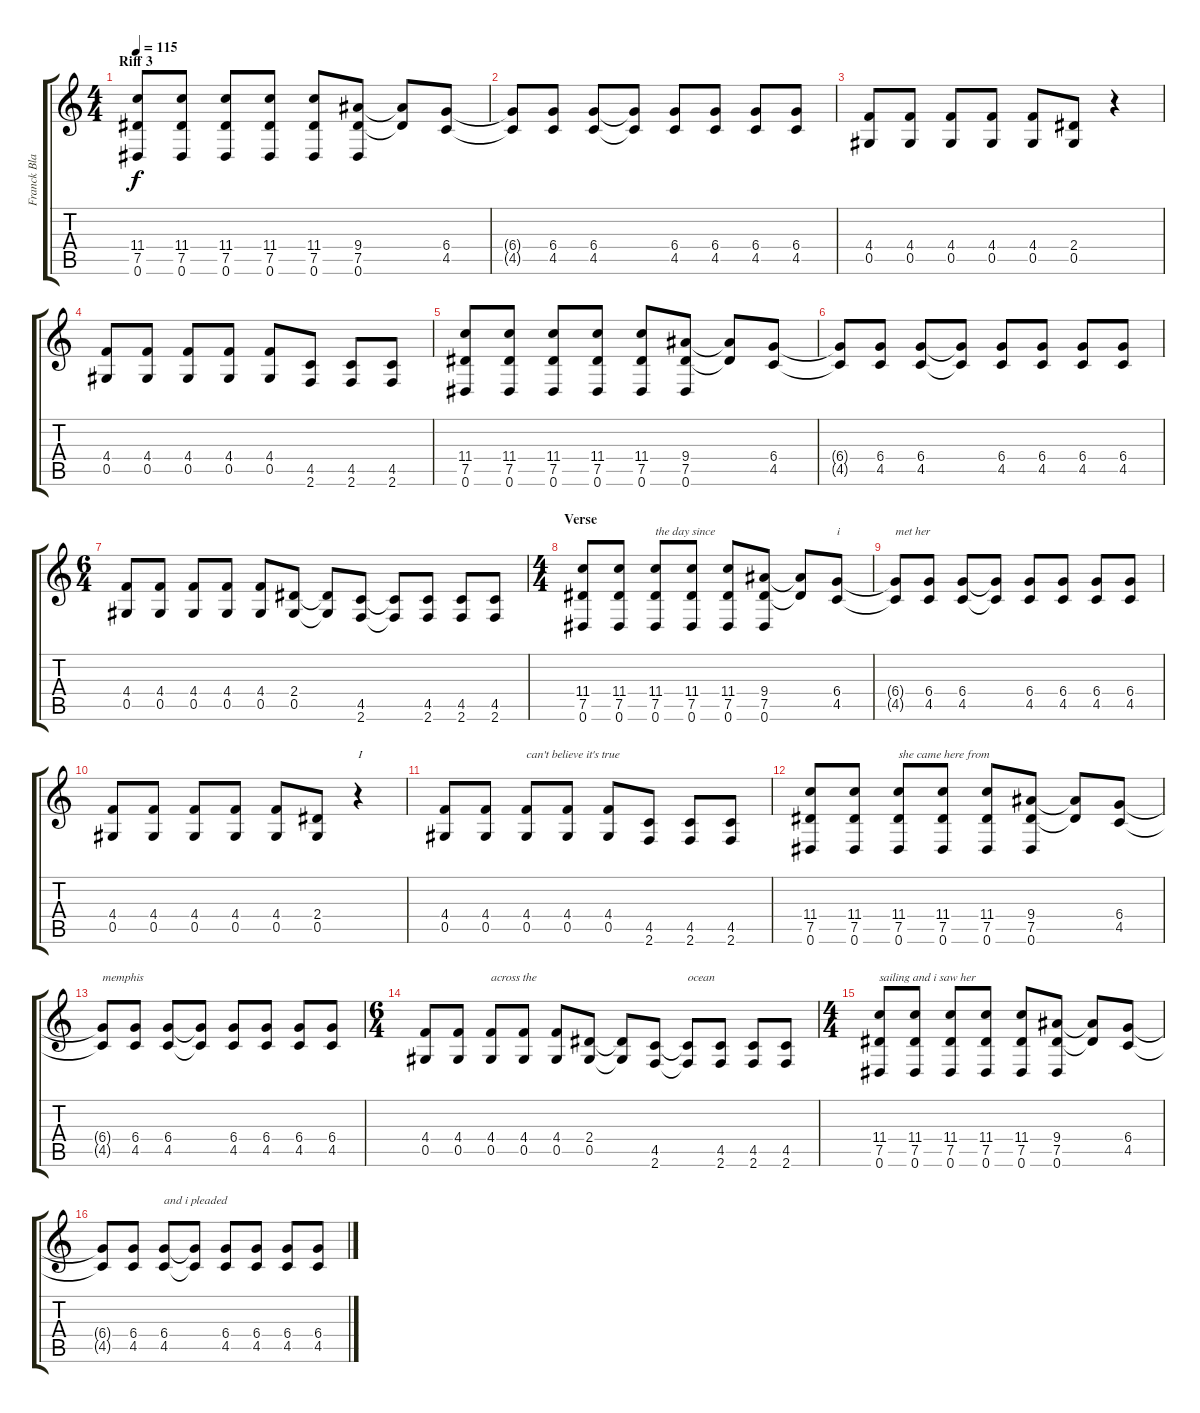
\track ("Franck Black" "Franck Bla") {instrument overdrivenguitar}
\staff {score tabs}
\tuning (Eb4 Bb3 Gb3 Db3 Ab2 Eb2) {hide}
\ts (4 4)
\section ("" "Riff 3")
\tempo 115
\clef g2
\ks c
(11.4 7.5 0.6).8{dy f volume 13} (11.4 7.5 0.6).8 (11.4 7.5 0.6).8 (11.4 7.5 0.6).8 (11.4 7.5 0.6).8 (9.4 7.5 0.6).8 (9.4{t} 7.5{t}).8 (6.4 4.5).8 |
(6.4{t} 4.5{t}).8 (6.4 4.5).8 (6.4 4.5).8 (6.4{t} 4.5{t}).8 (6.4 4.5).8 (6.4 4.5).8 (6.4 4.5).8 (6.4 4.5).8 |
(4.4 0.5).8 (4.4 0.5).8 (4.4 0.5).8 (4.4 0.5).8 (4.4 0.5).8 (2.4 0.5).8 r.4 |
(4.4 0.5).8 (4.4 0.5).8 (4.4 0.5).8 (4.4 0.5).8 (4.4 0.5).8 (4.5 2.6).8 (4.5 2.6).8 (4.5 2.6).8 |
(11.4 7.5 0.6).8 (11.4 7.5 0.6).8 (11.4 7.5 0.6).8 (11.4 7.5 0.6).8 (11.4 7.5 0.6).8 (9.4 7.5 0.6).8 (9.4{t} 7.5{t}).8 (6.4 4.5).8 |
(6.4{t} 4.5{t}).8 (6.4 4.5).8 (6.4 4.5).8 (6.4{t} 4.5{t}).8 (6.4 4.5).8 (6.4 4.5).8 (6.4 4.5).8 (6.4 4.5).8 |
\ts (6 4)
(4.4 0.5).8 (4.4 0.5).8 (4.4 0.5).8 (4.4 0.5).8 (4.4 0.5).8 (2.4 0.5).8 (2.4{t} 0.5{t}).8 (4.5 2.6).8 (4.5{t} 2.6{t}).8 (4.5 2.6).8 (4.5 2.6).8 (4.5 2.6).8 |
\ts (4 4)
\section ("" "Verse")
(11.4 7.5 0.6).8 (11.4 7.5 0.6).8 (11.4 7.5 0.6).8{txt "the day since "} (11.4 7.5 0.6).8 (11.4 7.5 0.6).8 (9.4 7.5 0.6).8 (9.4{t} 7.5{t}).8 (6.4 4.5).8{txt "i"} |
(6.4{t} 4.5{t}).8{txt "met her"} (6.4 4.5).8 (6.4 4.5).8 (6.4{t} 4.5{t}).8 (6.4 4.5).8 (6.4 4.5).8 (6.4 4.5).8 (6.4 4.5).8 |
(4.4 0.5).8 (4.4 0.5).8 (4.4 0.5).8 (4.4 0.5).8 (4.4 0.5).8 (2.4 0.5).8 r.4{txt "I"} |
(4.4 0.5).8 (4.4 0.5).8 (4.4 0.5).8{txt "can't believe it's true"} (4.4 0.5).8 (4.4 0.5).8 (4.5 2.6).8 (4.5 2.6).8 (4.5 2.6).8 |
(11.4 7.5 0.6).8 (11.4 7.5 0.6).8 (11.4 7.5 0.6).8{txt "she came here from"} (11.4 7.5 0.6).8 (11.4 7.5 0.6).8 (9.4 7.5 0.6).8 (9.4{t} 7.5{t}).8 (6.4 4.5).8 |
(6.4{t} 4.5{t}).8{txt "memphis"} (6.4 4.5).8 (6.4 4.5).8 (6.4{t} 4.5{t}).8 (6.4 4.5).8 (6.4 4.5).8 (6.4 4.5).8 (6.4 4.5).8 |
\ts (6 4)
(4.4 0.5).8 (4.4 0.5).8 (4.4 0.5).8{txt "across the "} (4.4 0.5).8 (4.4 0.5).8 (2.4 0.5).8 (2.4{t} 0.5{t}).8 (4.5 2.6).8 (4.5{t} 2.6{t}).8{txt "ocean"} (4.5 2.6).8 (4.5 2.6).8 (4.5 2.6).8 |
\ts (4 4)
(11.4 7.5 0.6).8{txt "sailing and i saw her"} (11.4 7.5 0.6).8 (11.4 7.5 0.6).8 (11.4 7.5 0.6).8 (11.4 7.5 0.6).8 (9.4 7.5 0.6).8 (9.4{t} 7.5{t}).8 (6.4 4.5).8 |
(6.4{t} 4.5{t}).8 (6.4 4.5).8 (6.4 4.5).8{txt "and i pleaded"} (6.4{t} 4.5{t}).8 (6.4 4.5).8 (6.4 4.5).8 (6.4 4.5).8 (6.4 4.5).8
